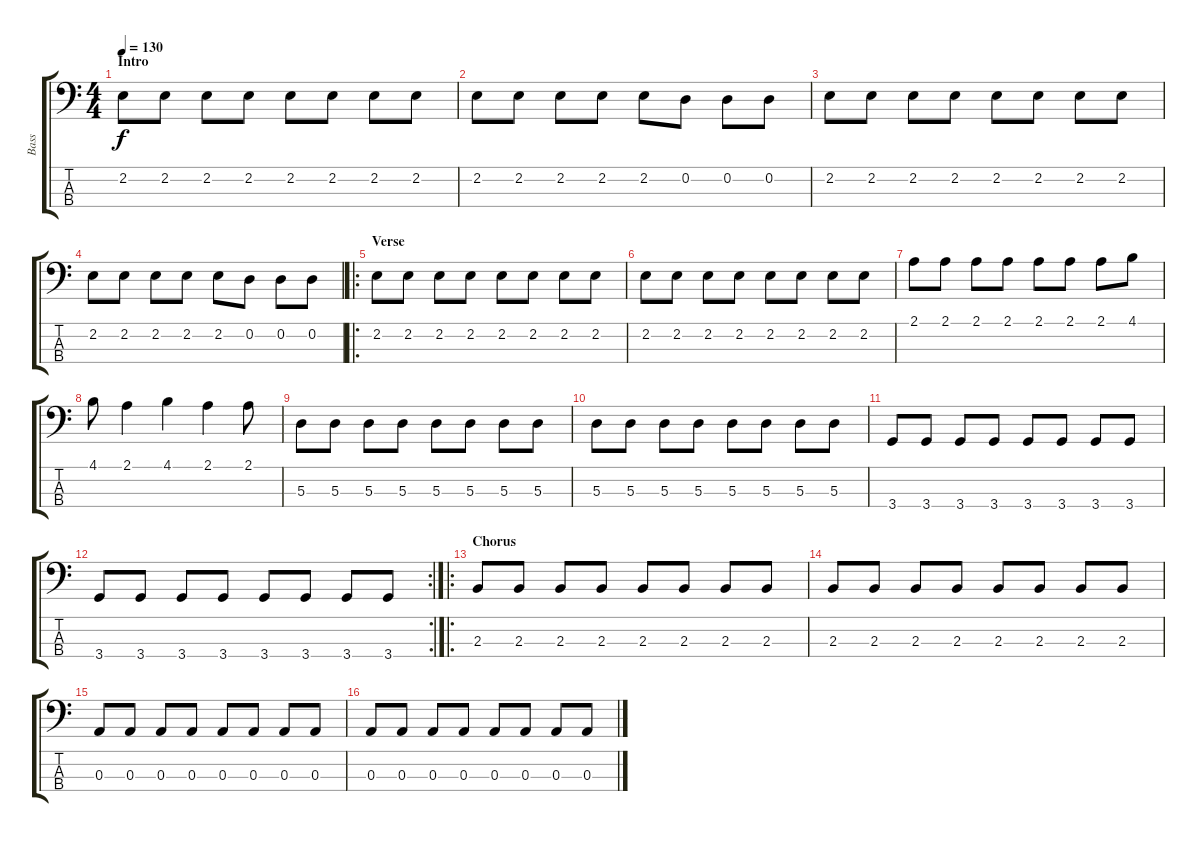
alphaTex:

\track ("Bass" "Bass") {instrument electricbasspick}
\staff {score tabs}
\tuning (G2 D2 A1 E1) {hide}
\ts (4 4)
\section ("" "Intro")
\tempo 130
\clef f4
\ks c
2.2.8{dy f instrument electricbasspick} 2.2.8 2.2.8 2.2.8 2.2.8 2.2.8 2.2.8 2.2.8 |
2.2.8 2.2.8 2.2.8 2.2.8 2.2.8 0.2.8 0.2.8 0.2.8 |
2.2.8 2.2.8 2.2.8 2.2.8 2.2.8 2.2.8 2.2.8 2.2.8 |
2.2.8 2.2.8 2.2.8 2.2.8 2.2.8 0.2.8 0.2.8 0.2.8 |
\ro
\section ("" "Verse")
2.2.8 2.2.8 2.2.8 2.2.8 2.2.8 2.2.8 2.2.8 2.2.8 |
2.2.8 2.2.8 2.2.8 2.2.8 2.2.8 2.2.8 2.2.8 2.2.8 |
2.1.8 2.1.8 2.1.8 2.1.8 2.1.8 2.1.8 2.1.8 4.1.8 |
4.1.8 2.1.4 4.1.4 2.1.4 2.1.8 |
5.3.8 5.3.8 5.3.8 5.3.8 5.3.8 5.3.8 5.3.8 5.3.8 |
5.3.8 5.3.8 5.3.8 5.3.8 5.3.8 5.3.8 5.3.8 5.3.8 |
3.4.8 3.4.8 3.4.8 3.4.8 3.4.8 3.4.8 3.4.8 3.4.8 |
\rc 2
3.4.8 3.4.8 3.4.8 3.4.8 3.4.8 3.4.8 3.4.8 3.4.8 |
\ro
\section ("" "Chorus")
2.3.8 2.3.8 2.3.8 2.3.8 2.3.8 2.3.8 2.3.8 2.3.8 |
2.3.8 2.3.8 2.3.8 2.3.8 2.3.8 2.3.8 2.3.8 2.3.8 |
0.3.8 0.3.8 0.3.8 0.3.8 0.3.8 0.3.8 0.3.8 0.3.8 |
0.3.8 0.3.8 0.3.8 0.3.8 0.3.8 0.3.8 0.3.8 0.3.8
